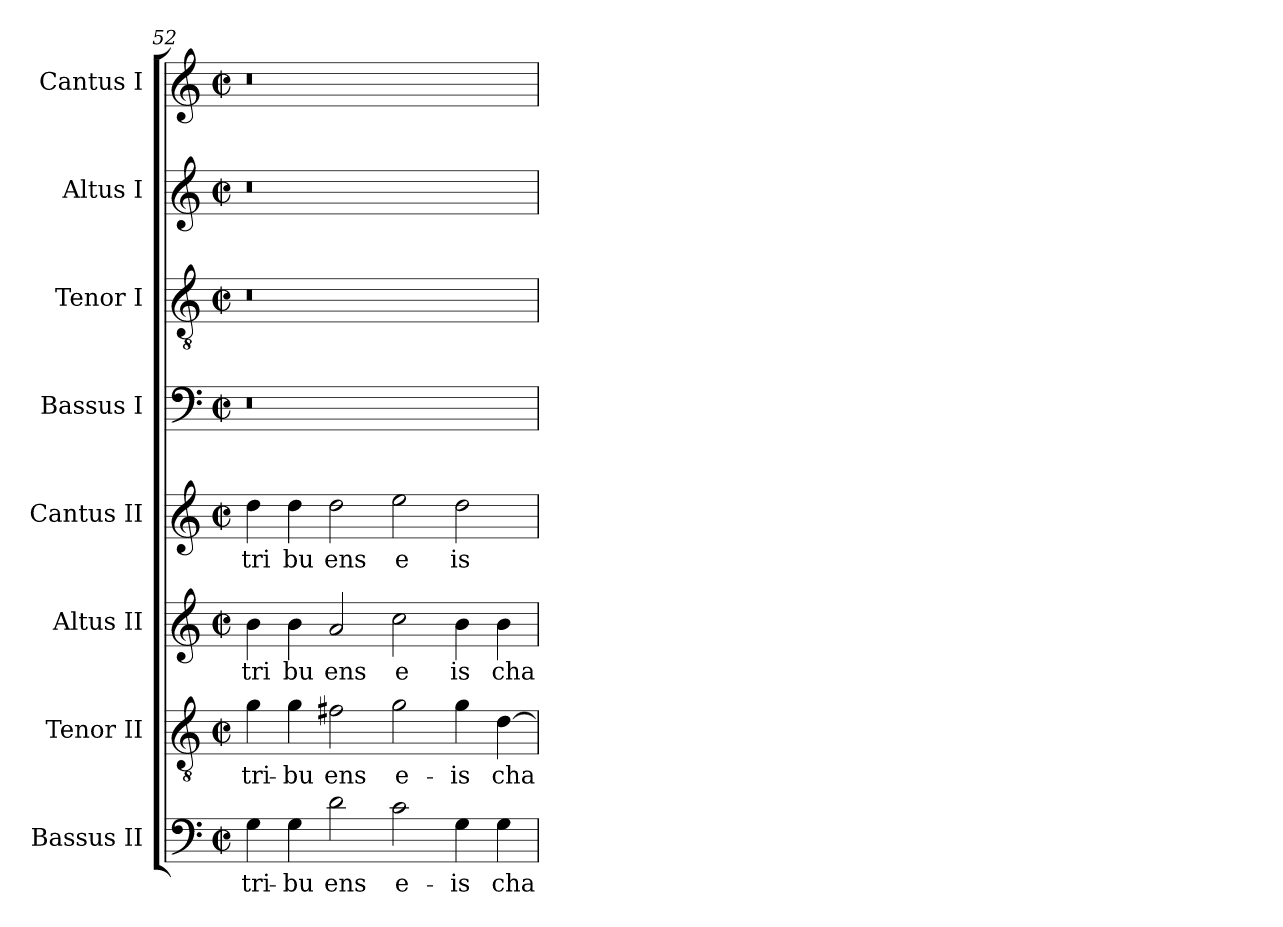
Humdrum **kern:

**kern	**text	**kern	**text	**kern	**text	**kern	**text	**kern	**kern	**kern	**kern
*part8	*part8	*part7	*part7	*part6	*part6	*part5	*part5	*part4	*part3	*part2	*part1
*staff8	*staff8	*staff7	*staff7	*staff6	*staff6	*staff5	*staff5	*staff4	*staff3	*staff2	*staff1
*I"Bassus II	*	*I"Tenor II	*	*I"Altus II	*	*I"Cantus II	*	*I"Bassus I	*I"Tenor I	*I"Altus I	*I"Cantus I
!!LO:LB:g=z
*clefF4	*	*clefGv2	*	*clefG2	*	*clefG2	*	*clefF4	*clefGv2	*clefG2	*clefG2
*M2/2	*	*M2/2	*	*M2/2	*	*M2/2	*	*M2/2	*M2/2	*M2/2	*M2/2
*met(c|)	*	*met(c|)	*	*met(c|)	*	*met(c|)	*	*met(c|)	*met(c|)	*met(c|)	*met(c|)
=52	=52	=52	=52	=52	=52	=52	=52	=52	=52	=52	=52
!	!LO:LY:b:cj	!	!LO:LY:b:cj	!	!LO:LY:b:cj	!	!LO:LY:b:cj	!	!	!	!
4G\	tri-	4g\	tri-	4b\	tri	4dd\	tri	0r	0r	0r	0r
!	!LO:LY:b:cj	!	!LO:LY:b:cj	!	!LO:LY:b:cj	!	!LO:LY:b:cj	!	!	!	!
4G\	-bu	4g\	-bu	4b\	bu	4dd\	bu	.	.	.	.
!	!LO:LY:b:cj	!	!LO:LY:b:cj	!	!LO:LY:b:cj	!	!LO:LY:b:cj	!	!	!	!
2d\	ens	2f#X\	ens	2a/	ens	2dd\	ens	.	.	.	.
!	!LO:LY:b:cj	!	!LO:LY:b:cj	!	!LO:LY:b:cj	!	!LO:LY:b:cj	!	!	!	!
2c\	e-	2g\	e-	2cc\	e	2ee\	e	.	.	.	.
!	!LO:LY:b:cj	!	!LO:LY:b:cj	!	!LO:LY:b:cj	!	!LO:LY:b:cj	!	!	!	!
4G\	-is	4g\	-is	4b\	is	2dd\	is	.	.	.	.
!	!LO:LY:b:cj	!	!LO:LY:b	!	!LO:LY:b:cj	!	!	!	!	!	!
4G\	cha-	[>4d\	cha-	4b\	cha	.	.	.	.	.	.
=	=	=	=	=	=	=	=	=	=	=	=
*-	*-	*-	*-	*-	*-	*-	*-	*-	*-	*-	*-
